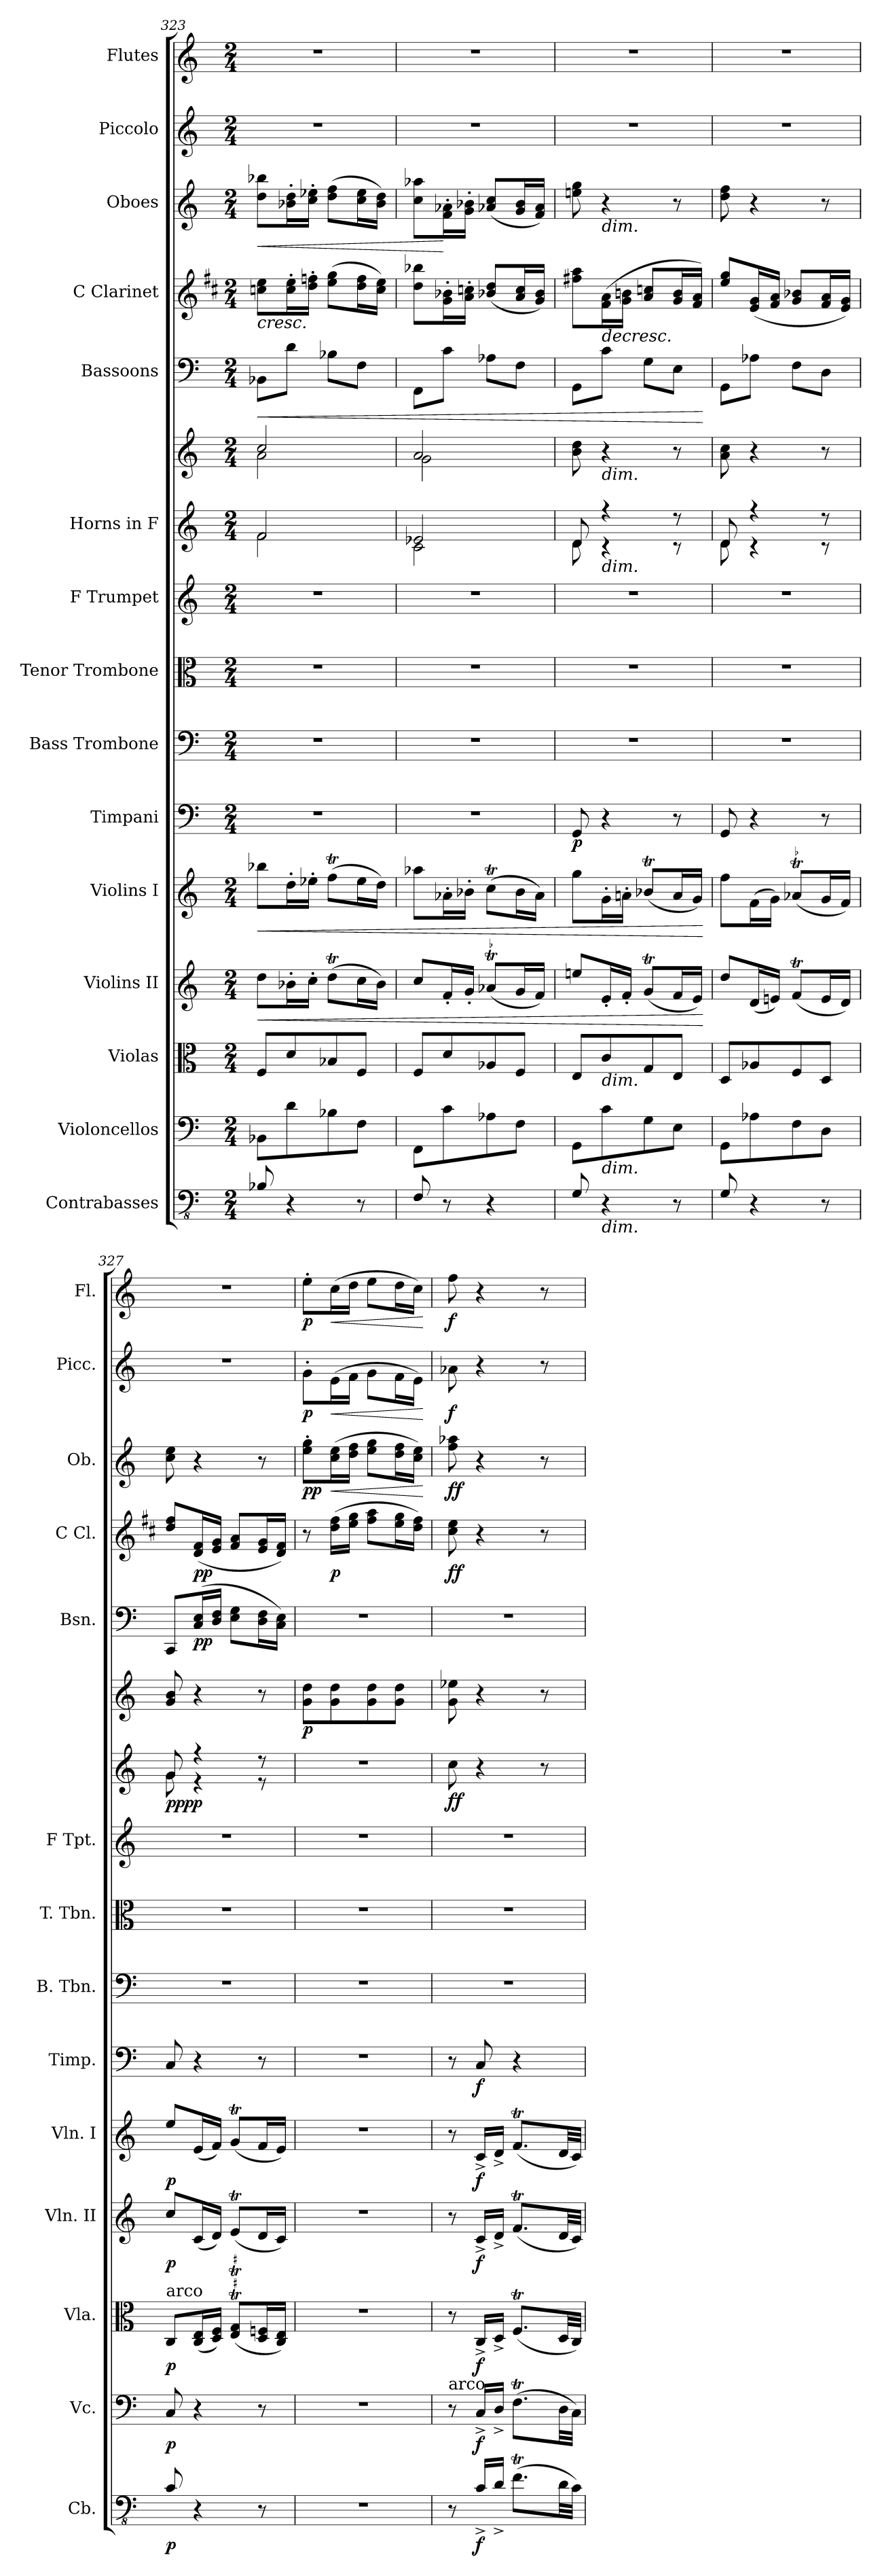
**kern	**dynam	**kern	**dynam	**kern	**dynam	**kern	**dynam	**kern	**dynam	**kern	**dynam	**kern	**kern	**kern	**kern	**kern	**dynam	**kern	**dynam	**kern	**dynam	**kern	**dynam	**kern	**dynam	**kern	**dynam
*part15	*part15	*part14	*part14	*part13	*part13	*part12	*part12	*part11	*part11	*part10	*part10	*part9	*part8	*part7	*part6	*part6	*part6	*part5	*part5	*part4	*part4	*part3	*part3	*part2	*part2	*part1	*part1
*staff16	*staff16	*staff15	*staff15	*staff14	*staff14	*staff13	*staff13	*staff12	*staff12	*staff11	*staff11	*staff10	*staff9	*staff8	*staff7	*staff6	*staff6/7	*staff5	*staff5	*staff4	*staff4	*staff3	*staff3	*staff2	*staff2	*staff1	*staff1
*I"Contrabasses	*	*I"Violoncellos	*	*I"Violas	*	*I"Violins II	*	*I"Violins I	*	*I"Timpani	*	*I"Bass Trombone	*I"Tenor Trombone	*I"F Trumpet	*I"Horns in F	*	*	*I"Bassoons	*	*I"C Clarinet	*	*I"Oboes	*	*I"Piccolo	*	*I"Flutes	*
*I'Cb.	*	*I'Vc.	*	*I'Vla.	*	*I'Vln. II	*	*I'Vln. I	*	*I'Timp.	*	*I'B. Tbn.	*I'T. Tbn.	*I'F Tpt.	*	*	*	*I'Bsn.	*	*I'C Cl.	*	*I'Ob.	*	*I'Picc.	*	*I'Fl.	*
*clefFv4	*	*clefF4	*	*clefC3	*	*clefG2	*	*clefG2	*	*clefF4	*	*clefF4	*clefC3	*clefG2	*clefG2	*clefG2	*	*clefF4	*	*clefG2	*	*clefG2	*	*clefG2	*	*clefG2	*
*ITrd7c12	*	*	*	*	*	*	*	*	*	*	*	*	*	*ITrd-3c-5	*ITrd4c7	*ITrd4c7	*	*	*	*ITrd1c2	*	*	*	*ITrd-7c-12	*	*	*
*k[]	*	*k[]	*	*k[]	*	*k[]	*	*k[]	*	*k[]	*	*k[]	*k[]	*k[b-]	*k[b-]	*k[b-]	*	*k[]	*	*k[]	*	*k[]	*	*k[]	*	*k[]	*
*M2/4	*	*M2/4	*	*M2/4	*	*M2/4	*	*M2/4	*	*M2/4	*	*M2/4	*M2/4	*M2/4	*M2/4	*M2/4	*	*M2/4	*	*M2/4	*	*M2/4	*	*M2/4	*	*M2/4	*
=323	=323	=323	=323	=323	=323	=323	=323	=323	=323	=323	=323	=323	=323	=323	=323	=323	=323	=323	=323	=323	=323	=323	=323	=323	=323	=323	=323
!	!	!	!	!	!	!	!LO:HP:b	!	!LO:HP:b	!	!	!	!	!	!	!	!	!	!LO:HP:b	!	!LO:HP:b	!	!LO:HP:b	!	!	!	!
*	*	*	*	*	*	*	*	*	*	*	*	*	*	*	*^	*^	*	*	*	*	*	*	*	*	*	*	*
8BBB-X/	.	8BB-X\L	.	8F/L	.	8dd\L	<	8bb-X\L	<	2r	.	2r	2r	2r	2B-/	2B-\	2f/	2d\	.	8BB-X\L	<	8b-X\ 8dd\L	<	8dd\ 8bb-X\L	<	2r	.	2r	.
4r	.	8d\	.	8d/	.	16b-X'\L	.	16dd'\L	.	.	.	.	.	.	.	.	.	.	.	8d\J	.	16b-\' 16dd\'L	.	16b-X\' 16dd\'L	.	.	.	.	.
.	.	.	.	.	.	16cc'\JJ	.	16ee-X'\JJ	.	.	.	.	.	.	.	.	.	.	.	.	.	16cc\' 16ee-X\'JJ	.	16cc\' 16ee-X\'JJ	.	.	.	.	.
.	.	8B-X\	.	8B-X/	.	(>8ddT\L	.	(>8ffT\L	.	.	.	.	.	.	.	.	.	.	.	8B-X\L	.	(>8dd\ 8ff\L	.	(>8dd\ 8ff\L	.	.	.	.	.
8r	.	8F\J	.	8F/J	.	16cc\L	.	16ee-\L	.	.	.	.	.	.	.	.	.	.	.	8F\J	.	16cc\ 16ee-\L	.	16cc\ 16ee-\L	.	.	.	.	.
.	.	.	.	.	.	16b-\JJ)	.	16dd\JJ)	.	.	.	.	.	.	.	.	.	.	.	.	.	16b-\ 16dd\JJ)	.	16b-\ 16dd\JJ)	.	.	.	.	.
=324	=324	=324	=324	=324	=324	=324	=324	=324	=324	=324	=324	=324	=324	=324	=324	=324	=324	=324	=324	=324	=324	=324	=324	=324	=324	=324	=324	=324	=324
8FFF/	.	8FF\L	.	8F/L	.	8cc/L	.	8aa-X\L	.	2r	.	2r	2r	2r	2A-X/	2F\	2d/	2c\	.	8FF\L	.	8cc\ 8aa-X\L	.	8cc\ 8aa-X\L	.	2r	.	2r	.
8r	.	8c\	.	8d/	.	16f'/L	.	16a-X'\L	.	.	.	.	.	.	.	.	.	.	.	8c\J	.	16f\' 16a-X\'L	.	16f\' 16a-X\'L	[	.	.	.	.
.	.	.	.	.	.	16g'/JJ	.	16b-X'\JJ	.	.	.	.	.	.	.	.	.	.	.	.	.	16g\' 16b-X\'JJ	.	16g\' 16b-X\'JJ	.	.	.	.	.
4r	.	8A-X\	.	8A-X/	.	(<8a-XT/L	.	(>8ccT\L	.	.	.	.	.	.	.	.	.	.	.	8A-X\L	.	(<8a-X/ 8cc/L	.	(<8a-X/ 8cc/L	.	.	.	.	.
.	.	8F\J	.	8F/J	.	16g/L	.	16b-\L	.	.	.	.	.	.	.	.	.	.	.	8F\J	.	16g/ 16b-/L	.	16g/ 16b-/L	.	.	.	.	.
.	.	.	.	.	.	16f/JJ)	.	16a-\JJ)	.	.	.	.	.	.	.	.	.	.	.	.	.	16f/ 16a-/JJ)	.	16f/ 16a-/JJ)	.	.	.	.	.
*	*	*	*	*	*	*	*	*	*	*	*	*	*	*	*	*	*v	*v	*	*	*	*	*	*	*	*	*	*	*
=325	=325	=325	=325	=325	=325	=325	=325	=325	=325	=325	=325	=325	=325	=325	=325	=325	=325	=325	=325	=325	=325	=325	=325	=325	=325	=325	=325	=325
!	!	!	!	!	!	!	!	!	!	!	!LO:DY:b	!	!	!	!	!	!	!	!	!	!	!	!	!	!	!	!	!
8GGG/	.	8GG\L	.	8E/L	.	8een/L	.	8gg\L	.	8GG/	p	2r	2r	2r	8G/	8G\	8e\ 8g\	.	8GG\L	.	8een\ 8gg\L	.	8een\ 8gg\	.	2r	.	2r	.
!	!	!	!	!	!	!	!	!	!	!	!	!	!	!	!	!	!	!	!	!	!	!	!LO:TX:b:i:t=dim.	!	!	!	!	!
!	!	!	!	!	!	!	!	!	!	!	!	!	!	!	!	!	!LO:TX:b:i:t=dim.	!	!	!	!	!	!	!	!	!	!	!
!	!	!	!	!	!	!	!	!	!	!	!	!	!	!	!LO:TX:b:i:t=dim.	!	!	!	!	!	!	!	!	!	!	!	!	!
!	!	!	!	!LO:TX:b:i:t=dim.	!	!	!	!	!	!	!	!	!	!	!	!	!	!	!	!	!	!	!	!	!	!	!	!
!	!	!LO:TX:b:i:t=dim.	!	!	!	!	!	!	!	!	!	!	!	!	!	!	!	!	!	!	!	!	!	!	!	!	!	!
!LO:TX:b:i:t=dim.	!	!	!	!	!	!	!	!	!	!	!	!	!	!	!	!	!	!	!	!	!	!	!	!	!	!	!	!
!	!	!	!	!	!	!	!	!	!	!	!	!	!	!	!	!	!	!	!	!	!	!LO:HP:b	!	!	!	!	!	!
4r	.	8c\	.	8c/	.	16e'/L	.	16g'\L	.	4r	.	.	.	.	4r	4r	4r	.	8c\J	.	(>16e\ 16g\L	>	4r	.	.	.	.	.
.	.	.	.	.	.	16f'/JJ	.	16an'\JJ	.	.	.	.	.	.	.	.	.	.	.	.	16f\ 16an\JJ	.	.	.	.	.	.	.
.	.	8G\	.	8G/	.	(<8gT/L	.	(<8b-XT/L	.	.	.	.	.	.	.	.	.	.	8G\L	.	8g/ 8b-X/L	.	.	.	.	.	.	.
8r	.	8E\J	.	8E/J	.	16f/L	.	16a/L	.	8r	.	.	.	.	8r	8r	8r	.	8E\J	.	16f/ 16a/L	.	8r	.	.	.	.	.
.	.	.	.	.	.	16e/JJ)	.	16g/JJ)	.	.	.	.	.	.	.	.	.	.	.	.	16e/ 16g/JJ)	.	.	.	.	.	.	.
*	*	*	*	*	*	*	*	*	*	*	*	*	*	*	*v	*v	*	*	*	*	*	*	*	*	*	*	*	*
.	.	.	.	.	.	.	[	.	[	.	.	.	.	.	.	.	.	.	[	.	[	.	.	.	.	.	.
=326	=326	=326	=326	=326	=326	=326	=326	=326	=326	=326	=326	=326	=326	=326	=326	=326	=326	=326	=326	=326	=326	=326	=326	=326	=326	=326	=326
*	*	*	*	*	*	*	*	*	*	*	*	*	*	*	*^	*	*	*	*	*	*	*	*	*	*	*	*
8GGG/	.	8GG\L	.	8D/L	.	8dd/L	.	8ff\L	.	8GG/	.	2r	2r	2r	8G/	8G\	8d\ 8f\	.	8GG\L	.	8dd/ 8ff/L	.	8dd\ 8ff\	.	2r	.	2r	.
4r	.	8A-X\	.	8A-X/	.	(<16d/L	.	(>16f\L	.	4r	.	.	.	.	4r	4r	4r	.	8A-X\J	.	(<16d/ 16f/L	.	4r	.	.	.	.	.
.	.	.	.	.	.	16en/JJ)	.	16g\JJ)	.	.	.	.	.	.	.	.	.	.	.	.	16e/ 16g/JJ	.	.	.	.	.	.	.
.	.	8F\	.	8F/	.	(<8fT/L	.	(<8a-XT/L	.	.	.	.	.	.	.	.	.	.	8F\L	.	8f/ 8a-X/L	.	.	.	.	.	.	.
8r	.	8D\J	.	8D/J	.	16e/L	.	16g/L	.	8r	.	.	.	.	8r	8r	8r	.	8D\J	.	16e/ 16g/L	.	8r	.	.	.	.	.
.	.	.	.	.	.	16d/JJ)	.	16f/JJ)	.	.	.	.	.	.	.	.	.	.	.	.	16d/ 16f/JJ)	.	.	.	.	.	.	.
!!LO:PB:g=z
=327	=327	=327	=327	=327	=327	=327	=327	=327	=327	=327	=327	=327	=327	=327	=327	=327	=327	=327	=327	=327	=327	=327	=327	=327	=327	=327	=327	=327
!	!	!	!	!LO:TX:a:t=arco	!	!	!	!	!	!	!	!	!	!	!	!	!	!	!	!	!	!	!	!	!	!	!	!
!	!LO:DY:b	!	!LO:DY:b	!	!LO:DY:b	!	!LO:DY:b	!	!LO:DY:b	!	!	!	!	!	!	!	!	!LO:DY:b=2	!	!	!	!	!	!	!	!	!	!
!	!	!	!	!	!	!	!	!	!	!	!	!	!	!	!	!	!	!LO:DY:n=1:b=2	!	!	!	!	!	!	!	!	!	!
!	!	!	!	!	!	!	!	!	!	!	!	!	!	!	!	!	!	!LO:DY:n=2:b	!	!	!	!	!	!	!	!	!	!
!	!	!	!	!	!	!	!	!	!	!	!	!	!	!	!	!	!	!LO:DY:n=3:b	!	!	!	!	!	!	!	!	!	!
8CC/	p	8C/	p	8C/L	p	8cc/L	p	8ee/L	p	8C/	.	2r	2r	2r	8c/	8c\	8c/ 8e/	p p p p	8CC/L	.	8cc/ 8ee/L	.	8cc\ 8ee\	.	2r	.	2r	.
!	!	!	!	!	!	!	!	!	!	!	!	!	!	!	!	!	!	!	!	!LO:DY:b	!	!	!	!	!	!	!	!
!	!	!	!	!	!	!	!	!	!	!	!	!	!	!	!	!	!	!	!	!LO:DY:n=1:b	!	!LO:DY:b	!	!	!	!	!	!
!	!	!	!	!	!	!	!	!	!	!	!	!	!	!	!	!	!	!	!	!	!	!LO:DY:n=1:b	!	!	!	!	!	!
4r	.	4r	.	(<16C/ 16E/L	.	(<16c/L	.	(<16e/L	.	4r	.	.	.	.	4r	4r	4r	.	(>16C/ 16E/L	p p	(<16c/ 16e/L	p p	4r	.	.	.	.	.
.	.	.	.	16D/ 16F/JJ)	.	16d/JJ)	.	16f/JJ)	.	.	.	.	.	.	.	.	.	.	16D/ 16F/JJ	.	16d/ 16f/JJ	.	.	.	.	.	.	.
.	.	.	.	(<8E/T 8G/TL	.	(<8et/L	.	(<8gT/L	.	.	.	.	.	.	.	.	.	.	8E\ 8G\L	.	8e/ 8g/L	.	.	.	.	.	.	.
8r	.	8r	.	16D/ 16F/L	.	16d/L	.	16f/L	.	8r	.	.	.	.	8r	8r	8r	.	16D\ 16F\L	.	16d/ 16f/L	.	8r	.	.	.	.	.
.	.	.	.	16C/ 16E/JJ)	.	16c/JJ)	.	16e/JJ)	.	.	.	.	.	.	.	.	.	.	16C\ 16E\JJ)	.	16c/ 16e/JJ)	.	.	.	.	.	.	.
*	*	*	*	*	*	*	*	*	*	*	*	*	*	*	*v	*v	*	*	*	*	*	*	*	*	*	*	*	*
=328	=328	=328	=328	=328	=328	=328	=328	=328	=328	=328	=328	=328	=328	=328	=328	=328	=328	=328	=328	=328	=328	=328	=328	=328	=328	=328	=328
!	!	!	!	!	!	!	!	!	!	!	!	!	!	!	!	!	!LO:DY:b	!	!	!	!	!	!LO:DY:b	!	!	!	!
!	!	!	!	!	!	!	!	!	!	!	!	!	!	!	!	!	!	!	!	!	!	!	!LO:DY:n=1:b	!	!LO:DY:b	!	!LO:DY:b
2r	.	2r	.	2r	.	2r	.	2r	.	2r	.	2r	2r	2r	2r	8c\ 8g\L	p	2r	.	8r	.	8ee\' 8gg\'L	p p	8gg'\L	p	8ee'\L	p
!	!	!	!	!	!	!	!	!	!	!	!	!	!	!	!	!	!	!	!	!	!LO:DY:b	!	!LO:HP:b	!	!LO:HP:b	!	!LO:HP:b
.	.	.	.	.	.	.	.	.	.	.	.	.	.	.	.	8c\ 8g\	.	.	.	(>16cc\ 16ee\LL	p	(>16cc\ 16ee\L	<	(>16ee\L	<	(>16cc\L	<
.	.	.	.	.	.	.	.	.	.	.	.	.	.	.	.	.	.	.	.	16dd\ 16ff\JJ	.	16dd\ 16ff\JJ	.	16ff\JJ	.	16dd\JJ	.
.	.	.	.	.	.	.	.	.	.	.	.	.	.	.	.	8c\ 8g\	.	.	.	8ee\ 8gg\L	.	8ee\ 8gg\L	.	8gg\L	.	8ee\L	.
.	.	.	.	.	.	.	.	.	.	.	.	.	.	.	.	8c\ 8g\J	.	.	.	16dd\ 16ff\L	.	16dd\ 16ff\L	.	16ff\L	.	16dd\L	.
.	.	.	.	.	.	.	.	.	.	.	.	.	.	.	.	.	.	.	.	16cc\ 16ee\JJ)	.	16cc\ 16ee\JJ)	.	16ee\JJ)	.	16cc\JJ)	.
.	.	.	.	.	.	.	.	.	.	.	.	.	.	.	.	.	.	.	.	.	]	.	[	.	[	.	[
=329	=329	=329	=329	=329	=329	=329	=329	=329	=329	=329	=329	=329	=329	=329	=329	=329	=329	=329	=329	=329	=329	=329	=329	=329	=329	=329	=329
!	!	!LO:TX:a:t=arco	!	!	!	!	!	!	!	!	!	!	!	!	!	!	!	!	!	!	!	!	!	!	!	!	!
!	!	!	!	!	!	!	!	!	!	!	!	!	!	!	!	!	!LO:DY:b=2	!	!	!	!	!	!	!	!	!	!
!	!	!	!	!	!	!	!	!	!	!	!	!	!	!	!	!	!LO:DY:n=1:b	!	!	!	!LO:DY:b	!	!	!	!	!	!
!	!	!	!	!	!	!	!	!	!	!	!	!	!	!	!	!	!	!	!	!	!LO:DY:n=1:b	!	!LO:DY:b	!	!	!	!
!	!	!	!	!	!	!	!	!	!	!	!	!	!	!	!	!	!	!	!	!	!	!	!LO:DY:n=1:b	!	!LO:DY:b	!	!LO:DY:b
8r	.	8r	.	8r	.	8r	.	8r	.	8r	.	2r	2r	2r	8f\	8c\ 8a-X\	f f	2r	.	8b\ 8dd\	f f	8ff\ 8aa-X\	f f	8aa-X\	f	8ff\	f
!	!LO:DY:b	!	!LO:DY:b	!	!LO:DY:b	!	!LO:DY:b	!	!LO:DY:b	!	!LO:DY:b	!	!	!	!	!	!	!	!	!	!	!	!	!	!	!	!
16CC^/LL	f	16C^/LL	f	16C^/LL	f	16c^/LL	f	16c^/LL	f	8C/	f	.	.	.	4r	4r	.	.	.	4r	.	4r	.	4r	.	4r	.
16DD^/JJ	.	16D^/JJ	.	16D^/JJ	.	16d^/JJ	.	16d^/JJ	.	.	.	.	.	.	.	.	.	.	.	.	.	.	.	.	.	.	.
(>8.FFT\L	.	(>8.FT\L	.	(<8.FT/L	.	(<8.fT/L	.	(<8.fT/L	.	4r	.	.	.	.	.	.	.	.	.	.	.	.	.	.	.	.	.
.	.	.	.	.	.	.	.	.	.	.	.	.	.	.	8r	8r	.	.	.	8r	.	8r	.	8r	.	8r	.
32DD\LL	.	32D\LL	.	32D/LL	.	32d/LL	.	32d/LL	.	.	.	.	.	.	.	.	.	.	.	.	.	.	.	.	.	.	.
32CC\JJJ)	.	32C\JJJ)	.	32C/JJJ)	.	32c/JJJ)	.	32c/JJJ)	.	.	.	.	.	.	.	.	.	.	.	.	.	.	.	.	.	.	.
=	=	=	=	=	=	=	=	=	=	=	=	=	=	=	=	=	=	=	=	=	=	=	=	=	=	=	=
*-	*-	*-	*-	*-	*-	*-	*-	*-	*-	*-	*-	*-	*-	*-	*-	*-	*-	*-	*-	*-	*-	*-	*-	*-	*-	*-	*-
